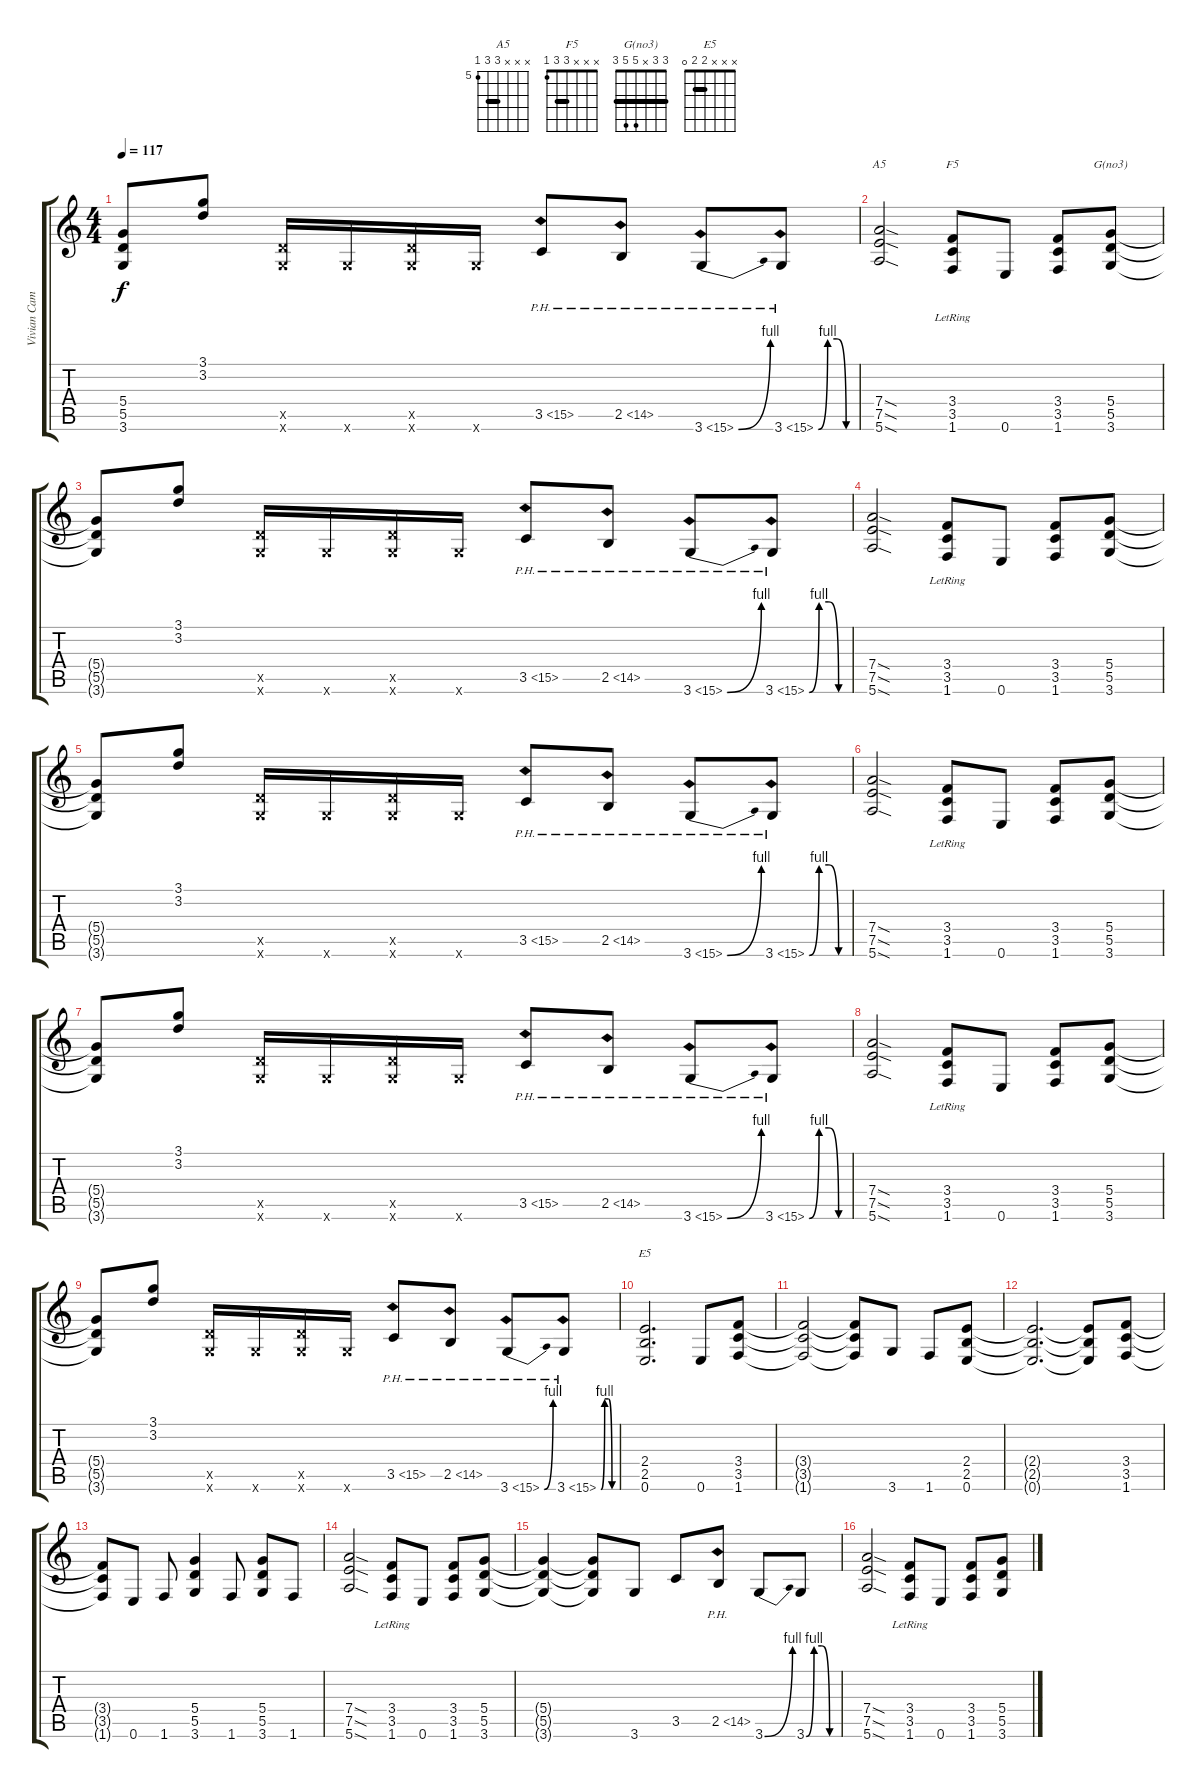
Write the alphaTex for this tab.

\track ("Vivian Campbell L" "Vivian Cam") {instrument distortionguitar}
\staff {score tabs}
\tuning (E4 B3 G3 D3 A2 E2) {hide}
\chord ("A5" x x x 7 7 5) {firstfret 5 barre 7}
\chord ("F5" x x x 3 3 1) {barre 3}
\chord ("G(no3)" 3 3 x 5 5 3) {barre 3}
\chord ("E5" x x x 2 2 0) {barre 2}
\ts (4 4)
\tempo 117
\clef g2
\ks c
(5.4{t} 5.5{t} 3.6{t}).8{dy f} (3.1 3.2).8 (5.5{x} 3.6{x}).16 3.6{x}.16 (5.5{x} 3.6{x}).16 3.6{x}.16 3.5{ph 12}.8 2.5{ph 12}.8 3.6{be (bend 0 0 60 4) ph 12}.8 3.6{be (custom 0 0 15 4 30 4 45 0 60 0) ph 12}.8 |
(7.4{sod} 7.5{sod} 5.6{sod}).2{ch "A5"} (3.4{lr} 3.5{lr} 1.6).8{ch "F5"} 0.6.8 (3.4 3.5 1.6).8 (5.4 5.5 3.6).8{ch "G(no3)"} |
(5.4{t} 5.5{t} 3.6{t}).8 (3.1 3.2).8 (5.5{x} 3.6{x}).16 3.6{x}.16 (5.5{x} 3.6{x}).16 3.6{x}.16 3.5{ph 12}.8 2.5{ph 12}.8 3.6{be (bend 0 0 60 4) ph 12}.8 3.6{be (custom 0 0 15 4 30 4 45 0 60 0) ph 12}.8 |
(7.4{sod} 7.5{sod} 5.6{sod}).2 (3.4{lr} 3.5{lr} 1.6).8 0.6.8 (3.4 3.5 1.6).8 (5.4 5.5 3.6).8 |
(5.4{t} 5.5{t} 3.6{t}).8 (3.1 3.2).8 (5.5{x} 3.6{x}).16 3.6{x}.16 (5.5{x} 3.6{x}).16 3.6{x}.16 3.5{ph 12}.8 2.5{ph 12}.8 3.6{be (bend 0 0 60 4) ph 12}.8 3.6{be (custom 0 0 15 4 30 4 45 0 60 0) ph 12}.8 |
(7.4{sod} 7.5{sod} 5.6{sod}).2 (3.4{lr} 3.5{lr} 1.6).8 0.6.8 (3.4 3.5 1.6).8 (5.4 5.5 3.6).8 |
(5.4{t} 5.5{t} 3.6{t}).8 (3.1 3.2).8 (5.5{x} 3.6{x}).16 3.6{x}.16 (5.5{x} 3.6{x}).16 3.6{x}.16 3.5{ph 12}.8 2.5{ph 12}.8 3.6{be (bend 0 0 60 4) ph 12}.8 3.6{be (custom 0 0 15 4 30 4 45 0 60 0) ph 12}.8 |
(7.4{sod} 7.5{sod} 5.6{sod}).2 (3.4{lr} 3.5{lr} 1.6).8 0.6.8 (3.4 3.5 1.6).8 (5.4 5.5 3.6).8 |
(5.4{t} 5.5{t} 3.6{t}).8 (3.1 3.2).8 (5.5{x} 3.6{x}).16 3.6{x}.16 (5.5{x} 3.6{x}).16 3.6{x}.16 3.5{ph 12}.8 2.5{ph 12}.8 3.6{be (bend 0 0 60 4) ph 12}.8 3.6{be (custom 0 0 15 4 30 4 45 0 60 0) ph 12}.8 |
(2.4 2.5 0.6).2{d ch "E5"} 0.6.8 (3.4 3.5 1.6).8 |
(3.4{t} 3.5{t} 1.6{t}).2 (3.4{t} 3.5{t} 1.6{t}).8 3.6.8 1.6.8 (2.4 2.5 0.6).8 |
(2.4{t} 2.5{t} 0.6{t}).2{d} (2.4{t} 2.5{t} 0.6{t}).8 (3.4 3.5 1.6).8 |
(3.4{t} 3.5{t} 1.6{t}).8 0.6.8 1.6.8 (5.4 5.5 3.6).4 1.6.8 (5.4 5.5 3.6).8 1.6.8 |
(7.4{sod} 7.5{sod} 5.6{sod}).2 (3.4{lr} 3.5{lr} 1.6).8 0.6.8 (3.4 3.5 1.6).8 (5.4 5.5 3.6).8 |
(5.4{t} 5.5{t} 3.6{t}).4 (5.4{t} 5.5{t} 3.6{t}).8 3.6.8 3.5.8 2.5{ph 12}.8 3.6{be (bend 0 0 60 4)}.8 3.6{be (custom 0 0 15 4 30 4 45 0 60 0)}.8 |
(7.4{sod} 7.5{sod} 5.6{sod}).2 (3.4{lr} 3.5{lr} 1.6).8 0.6.8 (3.4 3.5 1.6).8 (5.4 5.5 3.6).8
